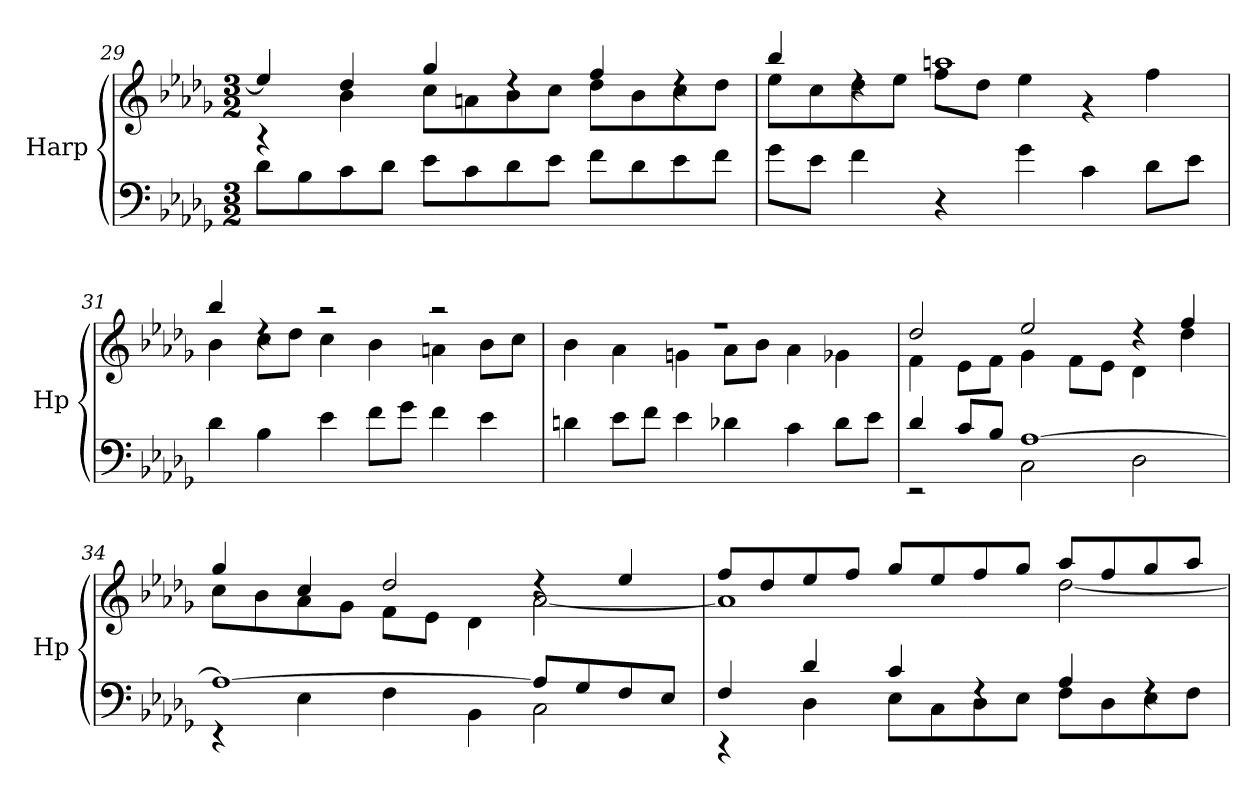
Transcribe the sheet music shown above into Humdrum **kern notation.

**kern	**kern
*part1	*part1
*staff2	*staff1
*I"Harp	*
*I'Hp	*
*clefF4	*clefG2
*k[b-e-a-d-g-]	*k[b-e-a-d-g-]
*M3/2	*M3/2
=29	=29
*	*^
8d-\L	4ee-/]	4rA
8B-\	.	.
8c\	4dd-/	4b-\
8d-\J	.	.
8e-\L	4gg-/	8cc\L
8c\	.	8an\
8d-\	4rdd	8b-\
8e-\J	.	8cc\J
8f\L	4ff/	8dd-\L
8d-\	.	8b-\
8e-\	4rdd	8cc\
8f\J	.	8dd-\J
!!LO:LB:g=z	!!
=30	=30	=30
8g-\L	4bb-/	8ee-\L
8e-\J	.	8cc\
4f\	4rdd	8dd-\
.	.	8ee-\J
4r	1aan	8ff\L
.	.	8dd-\J
4g-\	.	4ee-\
4c\	.	4r
8d-\L	.	4ff\
8e-\J	.	.
=31	=31	=31
4d-\	4bb-/	4b-\
4B-\	4rdd	8cc\L
.	.	8dd-\J
4e-\	2r	4cc\
8f\L	.	4b-\
8g-\J	.	.
4f\	2r	4an\
4e-\	.	8b-\L
.	.	8cc\J
=32	=32	=32
4dn\	1.r	4b-\
8e-\L	.	4a-\
8f\J	.	.
4e-\	.	4gn\
4d-X\	.	8a-\L
.	.	8b-\J
4c\	.	4a-\
8d-\L	.	4g-X\
8e-\J	.	.
!!LO:PB:g=z	!!
=33	=33	=33
*^	*	*
4d-/	2rEE	2dd-/	4f\
8c/L	.	.	8e-\L
8B-/J	.	.	8f\J
[1A-	2C\	2ee-/	4g-\
.	.	.	8f\L
.	.	.	8e-\J
.	2D-\	4rdd	4d-\
.	.	4ff/	4dd-\
=34	=34	=34	=34
1A-_	4rEE	4gg-/	8cc\L
.	.	.	8b-\
.	4E-\	4cc/	8a-\
.	.	.	8g-\J
.	4F\	2dd-/	8f\L
.	.	.	8e-\J
.	4BB-\	.	4d-\
8A-/L]	2C\	4rdd	[2a-\
8G-/	.	.	.
8F/	.	4ee-/	.
8E-/J	.	.	.
=35	=35	=35	=35
4F/	4rCC	8ff/L	1a-]
.	.	8dd-/	.
4d-/	4D-\	8ee-/	.
.	.	8ff/J	.
4c/	8E-\L	8gg-/L	.
.	8C\	8ee-/	.
4rF	8D-\	8ff/	.
.	8E-\J	8gg-/J	.
4A-/	8F\L	8aa-/L	[2dd-\
.	8D-\	8ff/	.
4rF	8E-\	8gg-/	.
.	8F\J	8aa-/J	.
*v	*v	*	*
*	*v	*v
=	=
*-	*-
